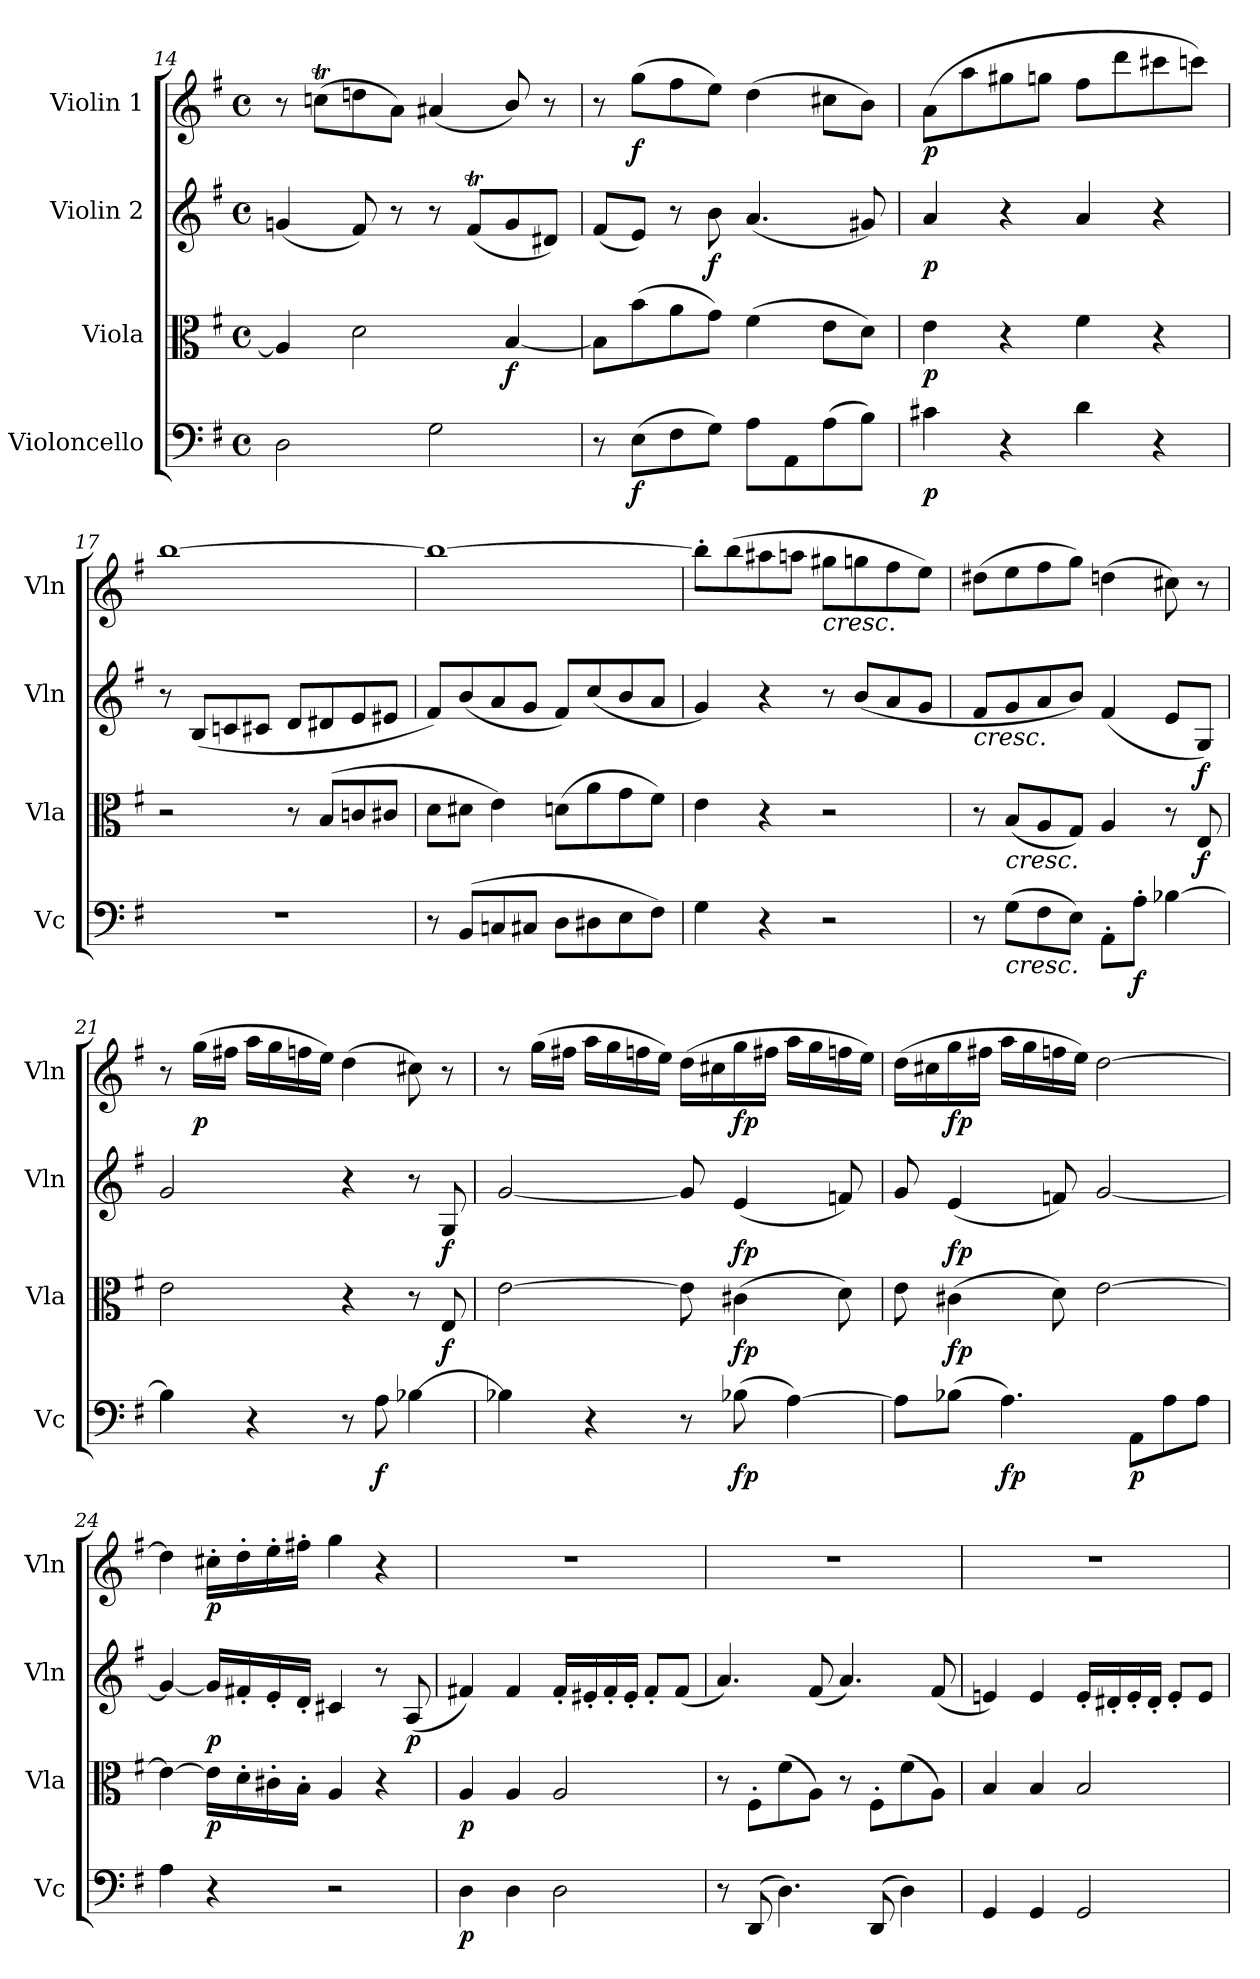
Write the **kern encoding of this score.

**kern	**dynam	**kern	**dynam	**kern	**dynam	**kern	**dynam
*part4	*part4	*part3	*part3	*part2	*part2	*part1	*part1
*staff4	*staff4	*staff3	*staff3	*staff2	*staff2	*staff1	*staff1
*I"Violoncello	*	*I"Viola	*	*I"Violin 2	*	*I"Violin 1	*
*I'Vc	*	*I'Vla	*	*I'Vln	*	*I'Vln	*
!!LO:LB:g=z
*clefF4	*	*clefC3	*	*clefG2	*	*clefG2	*
*k[f#]	*	*k[f#]	*	*k[f#]	*	*k[f#]	*
*M4/4	*	*M4/4	*	*M4/4	*	*M4/4	*
*met(c)	*	*met(c)	*	*met(c)	*	*met(c)	*
=14	=14	=14	=14	=14	=14	=14	=14
2D\	.	4A/]	.	(4gn/	.	8r	.
.	.	.	.	.	.	(8ccnT\L	.
.	.	2d\	.	8f#/)	.	8ddn\	.
.	.	.	.	8r	.	8a\J)	.
2G\	.	.	.	8r	.	(4a#X/	.
.	.	.	.	(8f#t/L	.	.	.
!	!	!	!LO:DY:b	!	!	!	!
.	.	[4B/	f	8g/	.	8b/)	.
.	.	.	.	8d#X/J)	.	8r	.
=15	=15	=15	=15	=15	=15	=15	=15
8r	.	8B\L]	.	(8f#/L	.	8r	.
!	!LO:DY:b	!	!	!	!	!	!LO:DY:b
(8E\L	f	(8b\	.	8e/J)	.	(8gg\L	f
8F#\	.	8a\	.	8r	.	8ff#\	.
!	!	!	!	!	!LO:DY:b	!	!
8G\J)	.	8g\J)	.	8b\	f	8ee\J)	.
8A\L	.	(4f#\	.	(4.a/	.	(4dd\	.
8AA\	.	.	.	.	.	.	.
(8A\	.	8e\L	.	.	.	8cc#X\L	.
8B\J)	.	8d\J)	.	8g#X/)	.	8b\J)	.
!!LO:LB:g=z
=16	=16	=16	=16	=16	=16	=16	=16
!	!LO:DY:b	!	!LO:DY:b	!	!LO:DY:b	!	!LO:DY:b
4c#X\	p	4e\	p	4a/	p	(8a\L	p
.	.	.	.	.	.	8aa\	.
4r	.	4r	.	4r	.	8gg#X\	.
.	.	.	.	.	.	8ggn\J	.
4d\	.	4f#\	.	4a/	.	8ff#\L	.
.	.	.	.	.	.	8ddd\	.
4r	.	4r	.	4r	.	8ccc#X\	.
.	.	.	.	.	.	8cccn\J)	.
=17	=17	=17	=17	=17	=17	=17	=17
1r	.	2r	.	8r	.	[1bb	.
.	.	.	.	(8B/L	.	.	.
.	.	.	.	8cn/	.	.	.
.	.	.	.	8c#X/J	.	.	.
.	.	8r	.	8d/L	.	.	.
.	.	(>8B/L	.	8d#X/	.	.	.
.	.	8cn/	.	8e/	.	.	.
.	.	8c#X/J	.	8e#X/J	.	.	.
=18	=18	=18	=18	=18	=18	=18	=18
8r	.	8d\L	.	8f#/L)	.	1bb_	.
(8BB/L	.	8d#X\J	.	(8b/	.	.	.
8Cn/	.	4e\)	.	8a/	.	.	.
8C#X/J	.	.	.	8g/J	.	.	.
8D\L	.	(8dn\L	.	8f#/L)	.	.	.
8D#X\	.	8a\	.	(8cc/	.	.	.
8E\	.	8g\	.	8b/	.	.	.
8F#\J)	.	8f#\J)	.	8a/J	.	.	.
=19	=19	=19	=19	=19	=19	=19	=19
4G\	.	4e\	.	4g/)	.	8bb'\L]	.
.	.	.	.	.	.	(8bb\	.
4r	.	4r	.	4r	.	8aa#X\	.
.	.	.	.	.	.	8aan\J	.
!	!	!	!	!	!	!LO:TX:b:i:t=cresc.	!
2r	.	2r	.	8r	.	8gg#X\L	.
.	.	.	.	(8b/L	.	8ggn\	.
.	.	.	.	8a/	.	8ff#\	.
.	.	.	.	8g/J	.	8ee\J)	.
=20	=20	=20	=20	=20	=20	=20	=20
!	!	!	!	!LO:TX:b:i:t=cresc.	!	!	!
8r	.	8r	.	8f#/L	.	(8dd#X\L	.
!	!	!LO:TX:b:i:t=cresc.	!	!	!	!	!
!LO:TX:b:i:t=cresc.	!	!	!	!	!	!	!
(8G\L	.	(8B/L	.	8g/	.	8ee\	.
8F#\	.	8A/	.	8a/	.	8ff#\	.
8E\J)	.	8G/J)	.	8b/J)	.	8gg\J)	.
8AA'\L	.	4A/	.	(4f#/	.	(4ddn\	.
!	!LO:DY:b	!	!	!	!	!	!
8A'\J	f	.	.	.	.	.	.
[4B-X\	.	8r	.	8e/L	.	8cc#X\)	.
!	!	!	!LO:DY:b	!	!LO:DY:b	!	!
.	.	8E/	f	8G/J)	f	8r	.
=21	=21	=21	=21	=21	=21	=21	=21
4B-\]	.	2e\	.	2g/	.	8r	.
!	!	!	!	!	!	!	!LO:DY:b
.	.	.	.	.	.	(16gg\LL	p
.	.	.	.	.	.	16ff#X\JJ	.
4r	.	.	.	.	.	16aa\LL	.
.	.	.	.	.	.	16gg\	.
.	.	.	.	.	.	16ffn\	.
.	.	.	.	.	.	16ee\JJ)	.
8r	.	4r	.	4r	.	(4dd\	.
!	!LO:DY:b	!	!	!	!	!	!
8A\	f	.	.	.	.	.	.
[4B-X\	.	8r	.	8r	.	8cc#X\)	.
!	!	!	!LO:DY:b	!	!LO:DY:b	!	!
.	.	8E/	f	8G/	f	8r	.
!!LO:LB:g=z
=22	=22	=22	=22	=22	=22	=22	=22
4B-X\]	.	[2e\	.	[2g/	.	8r	.
.	.	.	.	.	.	(16gg\LL	.
.	.	.	.	.	.	16ff#X\JJ	.
4r	.	.	.	.	.	16aa\LL	.
.	.	.	.	.	.	16gg\	.
.	.	.	.	.	.	16ffn\	.
.	.	.	.	.	.	16ee\JJ)	.
8r	.	8e\]	.	8g/]	.	(16dd\LL	.
.	.	.	.	.	.	16cc#X\	.
!	!LO:DY:b	!	!LO:DY:b	!	!LO:DY:b	!	!LO:DY:b
(8B-X\	fp	(4c#X\	fp	(4e/	fp	16gg\	fp
.	.	.	.	.	.	16ff#X\JJ	.
[4A\)	.	.	.	.	.	16aa\LL	.
.	.	.	.	.	.	16gg\	.
.	.	8d\)	.	8fn/)	.	16ffn\	.
.	.	.	.	.	.	16ee\JJ)	.
!!LO:PB:g=z
=23	=23	=23	=23	=23	=23	=23	=23
8A\L]	.	8e\	.	8g/	.	(16dd\LL	.
.	.	.	.	.	.	16cc#X\	.
!	!	!	!LO:DY:b	!	!LO:DY:b	!	!LO:DY:b
(8B-X\J	.	(4c#X\	fp	(4e/	fp	16gg\	fp
.	.	.	.	.	.	16ff#X\JJ	.
!	!LO:DY:b	!	!	!	!	!	!
4.A\)	fp	.	.	.	.	16aa\LL	.
.	.	.	.	.	.	16gg\	.
.	.	8d\)	.	8fn/)	.	16ffn\	.
.	.	.	.	.	.	16ee\JJ)	.
.	.	[2e\	.	[2g/	.	[2dd\	.
!	!LO:DY:b	!	!	!	!	!	!
8AA\L	p	.	.	.	.	.	.
8A\	.	.	.	.	.	.	.
8A\J	.	.	.	.	.	.	.
=24	=24	=24	=24	=24	=24	=24	=24
4A\	.	4e\_	.	4g/_	.	4dd\]	.
!	!	!	!LO:DY:b	!	!LO:DY:b	!	!LO:DY:b
4r	.	16e\LL]	p	16g/LL]	p	16cc#X'\LL	p
.	.	16d'\	.	16f#X'/	.	16dd'\	.
.	.	16c#X'\	.	16e'/	.	16ee'\	.
.	.	16B'\JJ	.	16d'/JJ	.	16ff#X'\JJ	.
2r	.	4A/	.	4c#X/	.	4gg\	.
.	.	4r	.	8r	.	4r	.
!	!	!	!	!	!LO:DY:b	!	!
.	.	.	.	(8A/	p	.	.
=25	=25	=25	=25	=25	=25	=25	=25
!	!LO:DY:b	!	!LO:DY:b	!	!	!	!
4D\	p	4A/	p	4f#X/)	.	1r	.
4D\	.	4A/	.	4f#/	.	.	.
2D\	.	2A/	.	16f#'/LL	.	.	.
.	.	.	.	16e#X'/	.	.	.
.	.	.	.	16f#'/	.	.	.
.	.	.	.	16e#'/JJ	.	.	.
.	.	.	.	8f#'/L	.	.	.
.	.	.	.	(8f#/J	.	.	.
=26	=26	=26	=26	=26	=26	=26	=26
8r	.	8r	.	4.a/)	.	1r	.
(8DD/	.	8F#'\L	.	.	.	.	.
4.D\)	.	(8f#\	.	.	.	.	.
.	.	8A\J)	.	(8f#/	.	.	.
.	.	8r	.	4.a/)	.	.	.
(8DD/	.	8F#'\L	.	.	.	.	.
4D\)	.	(8f#\	.	.	.	.	.
.	.	8A\J)	.	(8f#/	.	.	.
=27	=27	=27	=27	=27	=27	=27	=27
4GG/	.	4B/	.	4en/)	.	1r	.
4GG/	.	4B/	.	4e/	.	.	.
2GG/	.	2B/	.	16e'/LL	.	.	.
.	.	.	.	16d#X'/	.	.	.
.	.	.	.	16e'/	.	.	.
.	.	.	.	16d#'/JJ	.	.	.
.	.	.	.	8e'/L	.	.	.
.	.	.	.	8e/J	.	.	.
=	=	=	=	=	=	=	=
*-	*-	*-	*-	*-	*-	*-	*-
